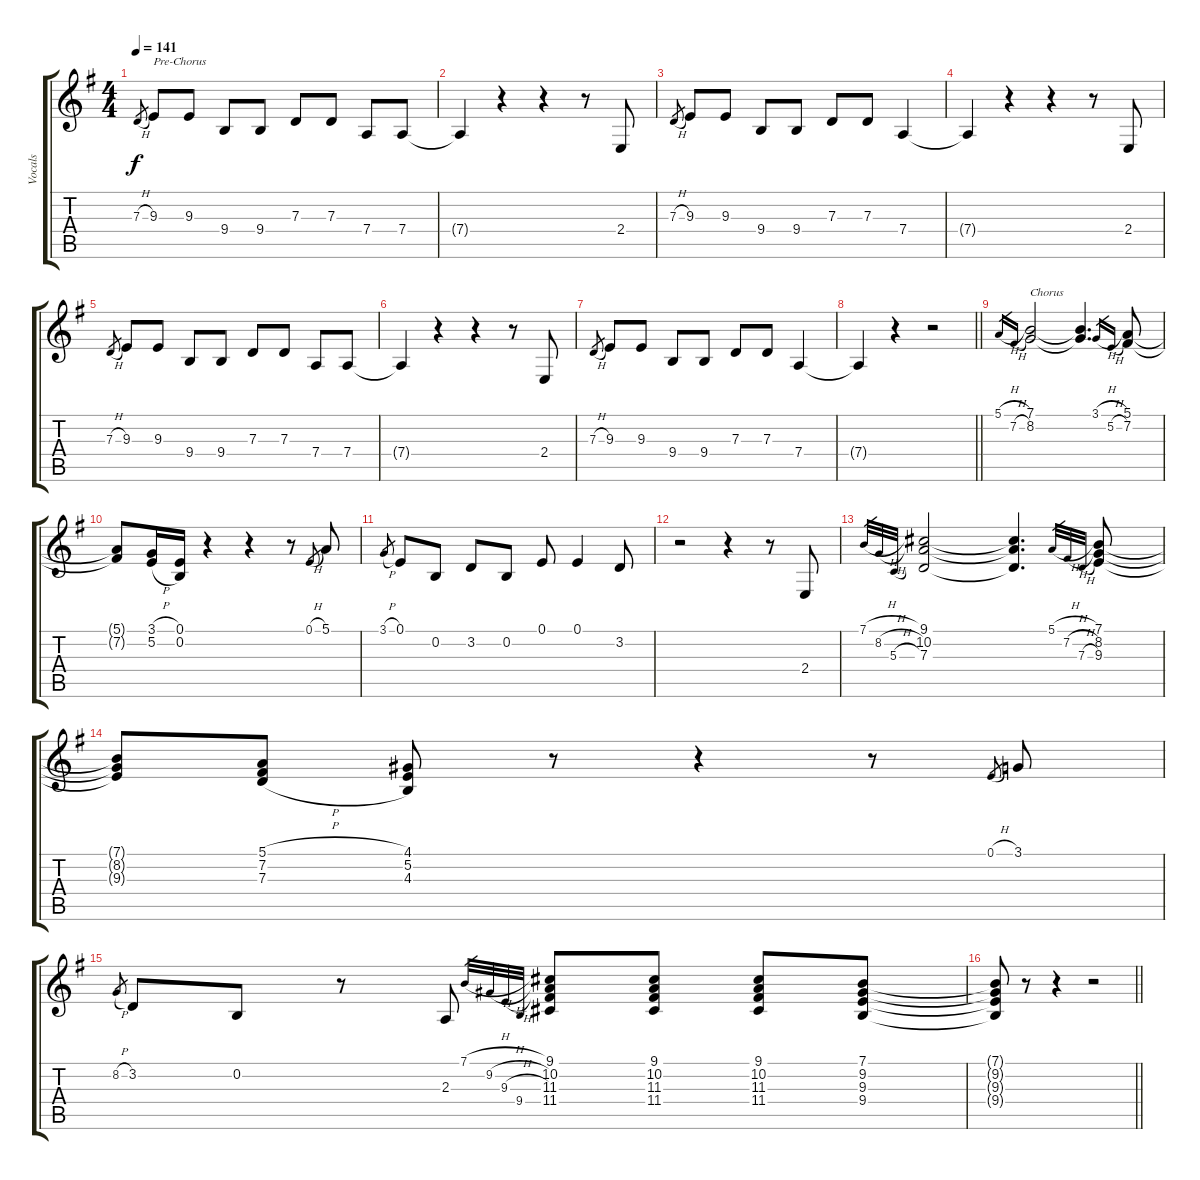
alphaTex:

\track ("Vocals" "Vocals") {instrument altosax}
\staff {score tabs}
\tuning (E4 B3 G3 D3 A2 E2) {hide}
\ts (4 4)
\tempo 141
\clef g2
\ks eminor
7.3{h}.8{gr dy f} 9.3.8{txt "Pre-Chorus"} 9.3.8 9.4.8 9.4.8 7.3.8 7.3.8 7.4.8 7.4.8 |
7.4{t}.4 r.4 r.4 r.8 2.4.8 |
7.3{h}.8{gr} 9.3.8 9.3.8 9.4.8 9.4.8 7.3.8 7.3.8 7.4.4 |
7.4{t}.4 r.4 r.4 r.8 2.4.8 |
7.3{h}.8{gr} 9.3.8 9.3.8 9.4.8 9.4.8 7.3.8 7.3.8 7.4.8 7.4.8 |
7.4{t}.4 r.4 r.4 r.8 2.4.8 |
7.3{h}.8{gr} 9.3.8 9.3.8 9.4.8 9.4.8 7.3.8 7.3.8 7.4.4 |
\barLineRight lightlight
7.4{t}.4 r.4 r.2 |
5.1{h}.16{gr} 7.2{h}.16{gr} (7.1 8.2).2{txt "Chorus"} (7.1{t} 8.2{t}).4{d} 3.1{h}.16{gr} 5.2{h}.16{gr} (5.1 7.2).8 |
(5.1{t} 7.2{t}).8 (3.1{h} 5.2{h}).16 (0.1 0.2).16 r.4 r.4 r.8 0.1{h}.8{gr} 5.1.8 |
3.1{h}.8{gr} 0.1.8 0.2.8 3.2.8 0.2.8 0.1.8 0.1.4 3.2.8 |
r.2 r.4 r.8 2.4.8 |
7.1{h}.32{gr} 8.2{h}.32{gr} 5.3{h}.32{gr} (9.1 10.2 7.3).2 (9.1{t} 10.2{t} 7.3{t}).4{d} 5.1{h}.32{gr} 7.2{h}.32{gr} 7.3{h}.32{gr} (7.1 8.2 9.3).8 |
(7.1{t} 8.2{t} 9.3{t}).8 (5.1{h} 7.2{h} 7.3{h}).8 (4.1 5.2 4.3).8 r.8 r.4 r.8 0.1{h}.8{gr} 3.1.8 |
8.2{h}.8{gr} 3.2.8 0.2.8 r.8 2.3.8 7.1{h}.32{gr} 9.2{h}.32{gr} 9.3{h}.32{gr} 9.4.32{gr} (9.1 10.2 11.3 11.4).8 (9.1 10.2 11.3 11.4).8 (9.1 10.2 11.3 11.4).8 (7.1 9.2 9.3 9.4).8 |
\barLineRight lightlight
(7.1{t} 9.2{t} 9.3{t} 9.4{t}).8 r.8 r.4 r.2
